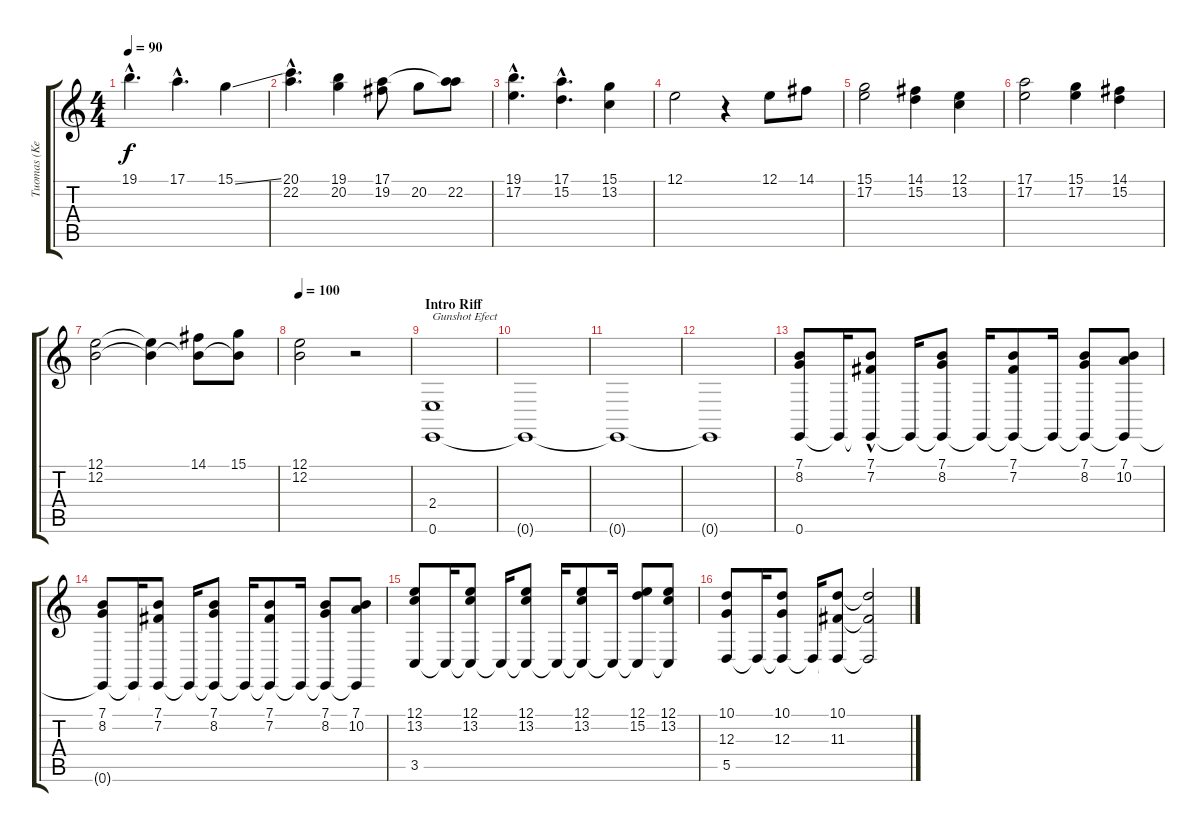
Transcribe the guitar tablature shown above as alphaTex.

\track ("Tuomas (Keyboards)" "Tuomas (Ke") {instrument stringensemble1}
\staff {score tabs}
\tuning (E4 B3 G3 D3 A2 E2) {hide}
\ts (4 4)
\tempo 90
\clef g2
\ks c
19.1{hac}.4{d dy f} 17.1{hac}.4{d} 15.1{ss}.4 |
(20.1{hac} 22.2{hac}).4{d} (19.1 20.2).4 (17.1 19.2).8 20.2.8 (17.1{t} 22.2).8 |
(19.1{hac} 17.2{hac}).4{d} (17.1{hac} 15.2{hac}).4{d} (15.1 13.2).4 |
12.1.2 r.4 12.1.8 14.1.8 |
(15.1 17.2).2 (14.1 15.2).4 (12.1 13.2).4 |
(17.1 17.2).2 (15.1 17.2).4 (14.1 15.2).4 |
(12.1 12.2).2 (12.1{t} 12.2{t}).4 (14.1 12.2{t}).8 (15.1 12.2{t}).8 |
\tempo 100
(12.1 12.2).2 r.2 |
\section ("" "Intro Riff")
(2.4 0.6).1{txt "Gunshot Efect" volume 13 instrument stringensemble1} |
0.6{t}.1 |
0.6{t}.1 |
0.6{t}.1 |
(7.1 8.2 0.6).8{instrument stringensemble1} 0.6{t}.16 (7.1 7.2{hac} 0.6{t}).8 0.6{t}.16 (7.1 8.2 0.6{t}).8 0.6{t}.16 (7.1 7.2 0.6{t}).8 0.6{t}.16 (7.1 8.2 0.6{t}).8 (7.1 10.2 0.6{t}).8 |
(7.1 8.2 0.6{t}).8 0.6{t}.16 (7.1 7.2 0.6{t}).8 0.6{t}.16 (7.1 8.2 0.6{t}).8 0.6{t}.16 (7.1 7.2 0.6{t}).8 0.6{t}.16 (7.1 8.2 0.6{t}).8 (7.1 10.2 0.6{t}).8 |
(12.1 13.2 3.5).8 3.5{t}.16 (12.1 13.2 3.5{t}).8 3.5{t}.16 (12.1 13.2 3.5{t}).8 3.5{t}.16 (12.1 13.2 3.5{t}).8 3.5{t}.16 (12.1 15.2 3.5{t}).8 (12.1 13.2 3.5{t}).8 |
(10.1 12.3 5.5).8 5.5{t}.16 (10.1 12.3 5.5{t}).8 5.5{t}.16 (10.1 11.3 5.5{t}).8 (10.1{t} 11.3{t} 5.5{t}).2
